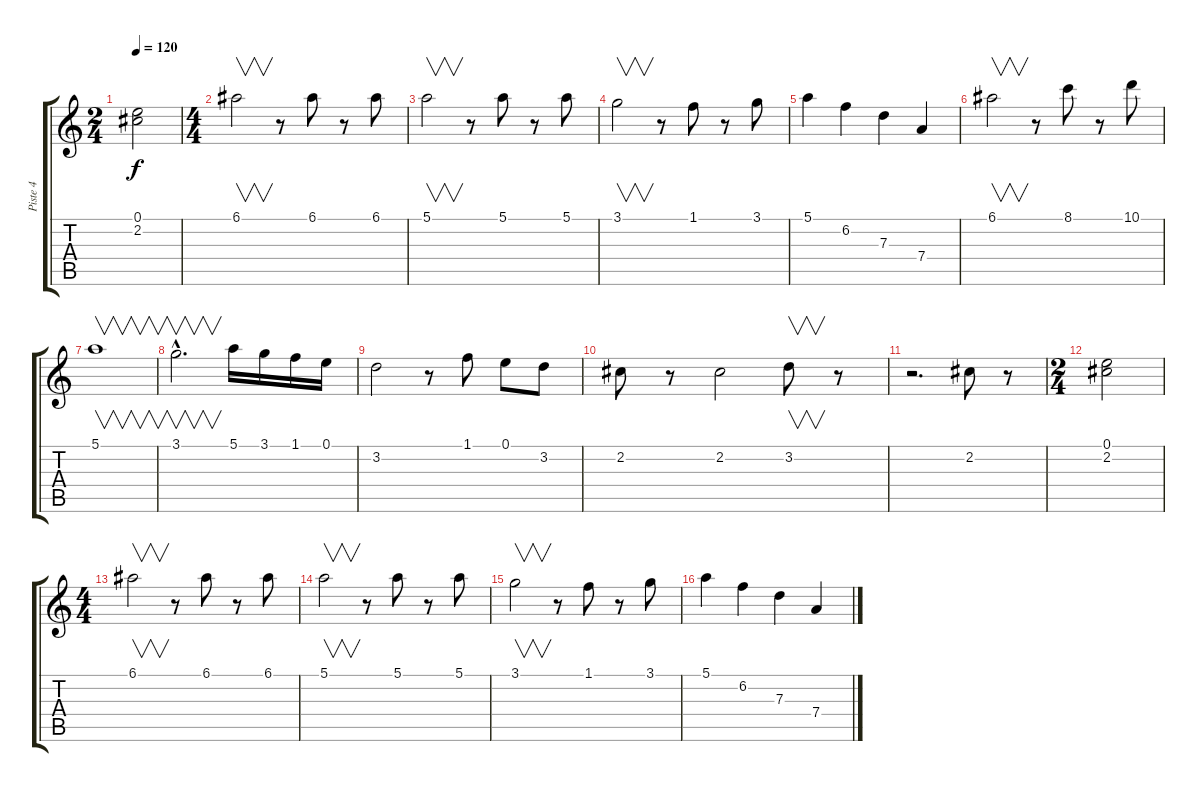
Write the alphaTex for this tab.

\track ("Piste 4" "Piste 4") {instrument electricguitarjazz}
\staff {score tabs}
\tuning (E4 B3 G3 D3 A2 E2) {hide}
\ts (2 4)
\tempo 120
\clef g2
\ks c
(0.1 2.2).2{dy f} |
\ts (4 4)
6.1.2{v} r.8 6.1.8 r.8 6.1.8 |
5.1.2{v} r.8 5.1.8 r.8 5.1.8 |
3.1.2{v} r.8 1.1.8 r.8 3.1.8 |
5.1.4 6.2.4 7.3.4 7.4.4 |
6.1.2{v} r.8 8.1.8 r.8 10.1.8 |
5.1.1{v} |
3.1{hac}.2{v d} 5.1.16 3.1.16 1.1.16 0.1.16 |
3.2.2 r.8 1.1.8 0.1.8 3.2.8 |
2.2.8 r.8 2.2.2 3.2.8{v} r.8 |
r.2{d} 2.2.8 r.8 |
\ts (2 4)
(0.1 2.2).2 |
\ts (4 4)
6.1.2{v} r.8 6.1.8 r.8 6.1.8 |
5.1.2{v} r.8 5.1.8 r.8 5.1.8 |
3.1.2{v} r.8 1.1.8 r.8 3.1.8 |
5.1.4 6.2.4 7.3.4 7.4.4
